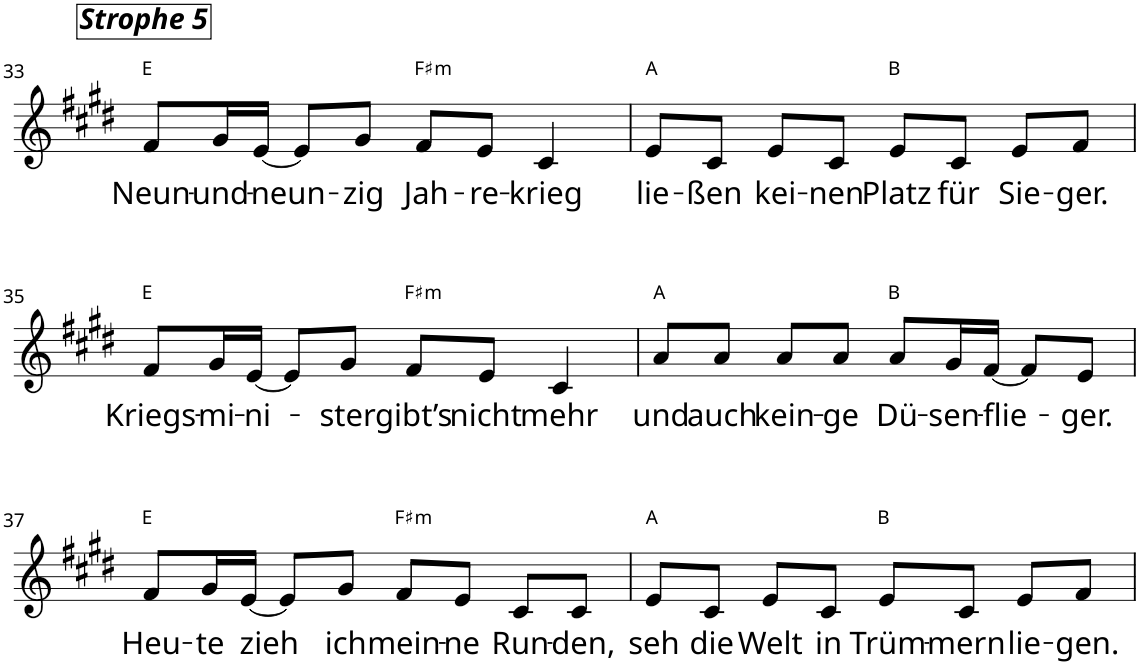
**kern	**text	**harte
*part1	*part1	*part1
*staff1	*staff1	*
*I"Voice	*	*
*I'Vo.	*	*
!!LO:PB:g=z
*clefG2	*	*
*k[f#c#g#d#]	*	*
*M4/4	*	*
=33	=33	=33
!LO:TX:a:Bi:t=Strophe 5	!	!
!	!LO:LY:b	!
8f#/L	Neun-	E:maj
!	!LO:LY:b	!
16g#/L	-und-	.
!	!LO:LY:b	!
[16e/JJ	-neun-	.
8e/L]	.	.
!	!LO:LY:b	!
8g#/J	-zig	.
!	!LO:LY:b	!LO:H:kt=m
8f#/L	Jah-	F#:min
!	!LO:LY:b	!
8e/J	-re-	.
!	!LO:LY:b	!
4c#/	-krieg	.
=34	=34	=34
!	!LO:LY:b	!
8e/L	lie-	A:maj
!	!LO:LY:b	!
8c#/J	-ßen	.
!	!LO:LY:b	!
8e/L	kei-	.
!	!LO:LY:b	!
8c#/J	-nen	.
!	!LO:LY:b	!
8e/L	Platz	B:maj
!	!LO:LY:b	!
8c#/J	für	.
!	!LO:LY:b	!
8e/L	Sie-	.
!	!LO:LY:b	!
8f#/J	-ger.	.
!!LO:LB:g=z
=35	=35	=35
!	!LO:LY:b	!
8f#/L	Kriegs-	E:maj
!	!LO:LY:b	!
16g#/L	-mi-	.
!	!LO:LY:b	!
[16e/JJ	-ni-	.
8e/L]	.	.
!	!LO:LY:b	!
8g#/J	-ster	.
!	!LO:LY:b	!LO:H:kt=m
8f#/L	gibt’s	F#:min
!	!LO:LY:b	!
8e/J	nicht	.
!	!LO:LY:b	!
4c#/	mehr	.
=36	=36	=36
!	!LO:LY:b	!
8a/L	und	A:maj
!	!LO:LY:b	!
8a/J	auch	.
!	!LO:LY:b	!
8a/L	kein-	.
!	!LO:LY:b	!
8a/J	-ge	.
!	!LO:LY:b	!
8a/L	Dü-	B:maj
!	!LO:LY:b	!
16g#/L	-sen-	.
!	!LO:LY:b	!
[16f#/JJ	-flie-	.
8f#/L]	.	.
!	!LO:LY:b	!
8e/J	-ger.	.
!!LO:LB:g=z
=37	=37	=37
!	!LO:LY:b	!
8f#/L	Heu-	E:maj
!	!LO:LY:b	!
16g#/L	-te	.
!	!LO:LY:b	!
[16e/JJ	-zieh	.
8e/L]	.	.
!	!LO:LY:b	!
8g#/J	ich	.
!	!LO:LY:b	!LO:H:kt=m
8f#/L	mein-	F#:min
!	!LO:LY:b	!
8e/J	-ne	.
!	!LO:LY:b	!
8c#/L	Run-	.
!	!LO:LY:b	!
8c#/J	-den,	.
=38	=38	=38
!	!LO:LY:b	!
8e/L	seh	A:maj
!	!LO:LY:b	!
8c#/J	die	.
!	!LO:LY:b	!
8e/L	Welt	.
!	!LO:LY:b	!
8c#/J	in	.
!	!LO:LY:b	!
8e/L	Trüm-	B:maj
!	!LO:LY:b	!
8c#/J	-mern	.
!	!LO:LY:b	!
8e/L	lie-	.
!	!LO:LY:b	!
8f#/J	-gen.	.
=	=	=
*-	*-	*-
